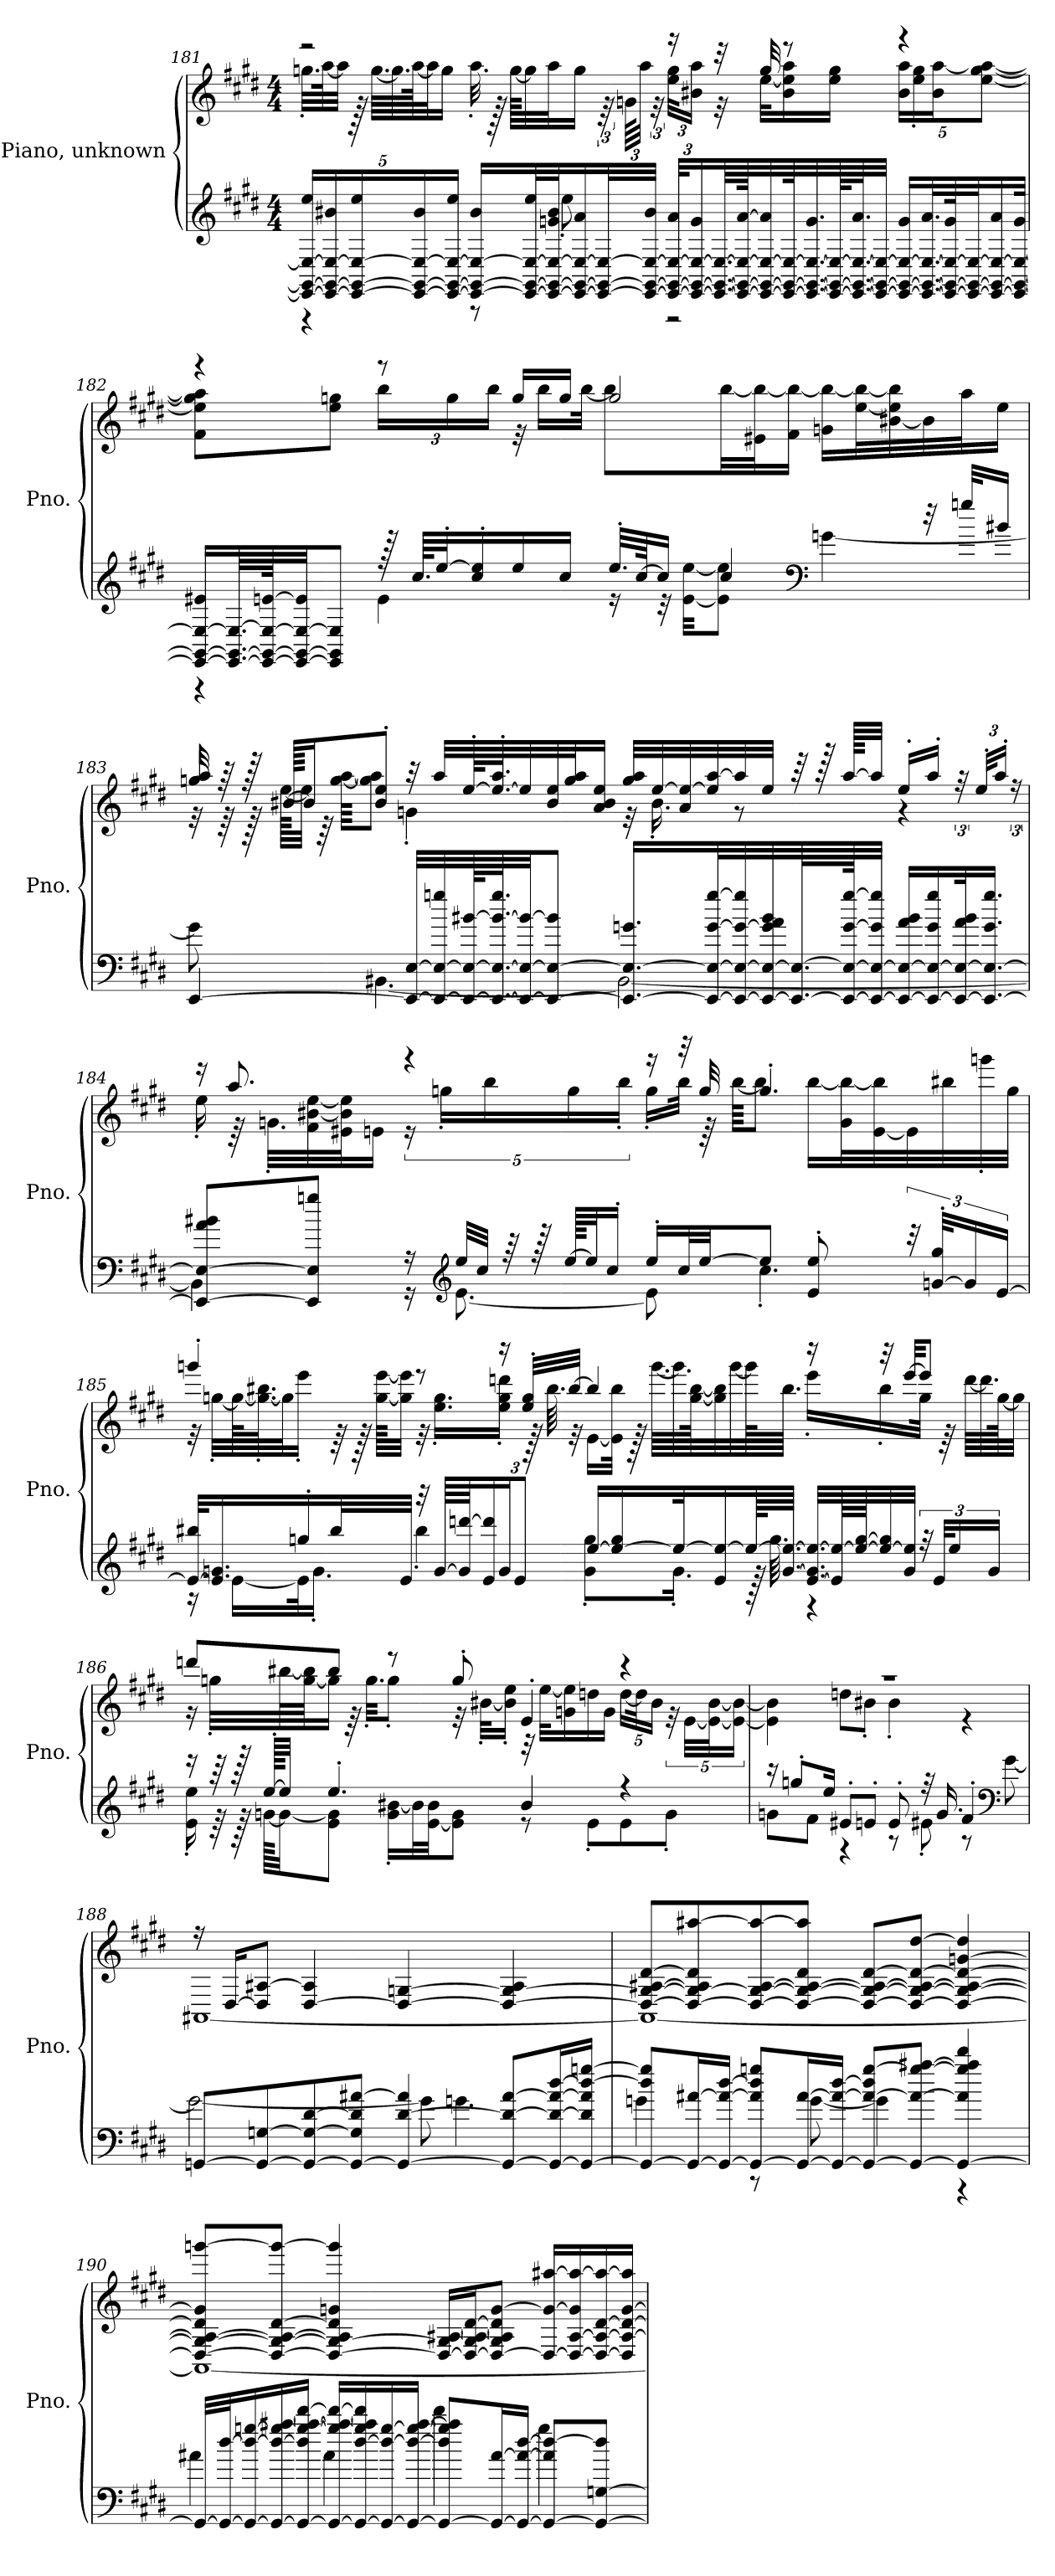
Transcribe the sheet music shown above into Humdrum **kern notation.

**kern	**kern
*part1	*part1
*staff2	*staff1
*I"Piano, unknown	*
*I'Pno.	*
!!LO:LB:g=z
*clefG2	*clefG2
*k[f#c#g#d#]	*k[f#c#g#d#]
*M4/4	*M4/4
*Xbrackettup	*
=181	=181
*^	*^
20EE/_ 20GG/_ 20E/_ 20ee/LL	4r	2r	32.ggn'\LLL
.	.	.	[64aa\K
20EE/_ 20GG/_ 20E/_ 20b#X/	.	.	.
.	.	.	32aa\JJJ]
.	.	.	128r
20EE/_ 20GG/_ 20E/_ 20ee/	.	.	.
.	.	.	[64.gg\LLLL
.	.	.	64.gg\]
.	.	.	[128aa\JK
20EE/_ 20GG/_ 20E/_ 20b#/	.	.	.
.	.	.	32aa\J]
.	.	.	16gg\JJ
20EE/_ 20GG/_ 20E/_ 20ee/JJ	.	.	.
16EE/_ 16GG/_ 16E/_ 16b#/LL	8r	.	32.aa'\
.	.	.	128r
.	.	.	[128gg\KKLLL
32EE/_ 32GG/_ 32E/_ 32ee/L	.	.	32gg\]
32EE/_ 32GG/_ 32E/_ 32gn/ 32b#/J	.	.	32aa\J
16EE/_ 16GG/_ 16E/_ 16a/	8ee'\	.	16gg\JJ
32EE/_ 32GG/_ 32E/_L	.	.	96r
.	.	.	96gn\KLLL
.	.	.	48aa\JJJ
32EE/_ 32GG/_ 32E/_ 32b#/JJJ	.	.	.
.	.	.	48r
*	*	*	*Xbrackettup
48EE/_ 48GG/_ 48E/_ 48a/KLL	2r	16r	48ee\ 48gg\KLL
24EE/_ 24GG/_ 24E/_ 24g/	.	.	24b#X\ 24aa\JJ
64.EE/_ 64.GG/_ 64.E/_LL	.	32r	32r
128EE/_ 128GG/_ 128E/_ [128a/JK	.	.	.
32EE/_ 32GG/_ 32E/_ 32a/]	.	32gg/	[32ee\KLL
64EE/_ 64GG/_ 64E/_K	.	8r	16b#\ 16ee\] 16aa\
32.EE/_ 32.GG/_ 32.E/_ 32.g/	.	.	.
128EE/_ 128GG/_ 128E/_KL	.	.	16ee\ 16gg\JJ
64.EE/_ 64.GG/_ 64.E/_ 64.a/J	.	.	.
32EE/_ 32GG/_ 32E/_JJJ	.	.	.
16EE/_ 16GG/_ 16E/_ 16g/LL	.	4r	20b#\ 20aa\LL
.	.	.	20ee\' 20gg\'
32.EE/_ 32.GG/_ 32.E/_ 32.a/L	.	.	.
.	.	.	20b#\ [20aa\J
64EE/_ 64GG/_ 64E/_ 64g/K	.	.	.
32EE/_ 32GG/_ 32E/_J	.	.	.
.	.	.	[10ee\ [10gg\ 10aa\_J
16EE/_ 16GG/_ 16E/_ 16a/	.	.	.
32EE/_ 32GG/_ 32E/_ 32g/JJk	.	.	.
!!LO:PB:g=z	!!
=182	=182	=182	=182
16EE/_ 16GG/_ 16E/_ 16e#X/LL	4r	4r	8f#\ 8ee\] 8gg\] 8aa\]L
64.EE/_ 64.GG/_ 64.E/_LL	.	.	.
128EE/_ 128GG/_ 128E/_ [128en/JK	.	.	.
32EE/_ 32GG/_ 32E/_ 32e/]JJ	.	.	.
8EE/] 8GG/] 8E/]J	.	.	8ee\ 8ggn\J
128r	4e\	8r	24bb\LL
64.cc#/KLLL	.	.	.
[32ee'/J	.	.	.
.	.	.	24gg\
16cc#/' 16ee/]'	.	.	.
.	.	.	24bb\JJ
16ee/	.	16gg/LL	32r
.	.	.	16bb\LL
16cc#/JJ	.	16gg/JJ	.
.	.	.	[32bb\JJk
32.ee'/LLL	16r	2gg/	8bb\L]
[64cc#/JK	.	.	.
16cc#/JJ]	32r	.	.
.	[32e\ [32ee\KKL	.	.
4cc#/	8e\] 8ee\]J	.	[32bb\LL
.	.	.	32e#X\ 32bb\_J
.	.	.	16f#\ 16bb\_JJ
*clefF4	*	*	*
.	[4gn\	.	16gn\ 16bb\_LL
.	.	.	[32ee\ 32bb\_L
.	.	.	[32b#X\ 32ee\] 32bb\]
32r	.	.	32b#\]
32ggn/KLL	.	.	32aa\J
16b#X/JJ	.	.	16ee\JJ
!!LO:LB:g=z	!!
=183	=183	=183	=183
[4EE/	8g\]	32ggn/ 32aa/	32r
.	.	64r	64r
.	.	128r	128r
.	.	[128b#X/KKKLL	[128ee\KKLLL
.	.	16b#/J]	32ee\JJJ]
.	.	.	64r
.	.	.	[64gg\ [64aa\KKKL
.	[4.BB#X\	8b#/' 8ee/'J	8gg\] 8aa\]J
32EE/_ [32E/LLL	.	32r	4gn'\
32EE/_ 32E/_ 32ggn/	.	32aa/LLL	.
128EE/_ 128E/_ [128b#X/KL	.	[128ee'/KL	.
64.EE/_ 64.E/_ 64.b#/_ 64.gg/J	.	64.ee/_' 64.aa/'J	.
32EE/_ 32E/_ 32b#/_JJ	.	32ee/]	.
8EE/_ 8E/_ 8b#/]J	.	32b#/ 32ee/	.
.	.	32gg/ 32aa/J	.
.	.	16a/ 16b#/ 16ee/JJ	.
16.EE/_ 16.E/_ 16.gn/LL	2BB#\_	32gg/ 32aa/LLL	32r
.	.	[32ee/	16.b#'\
.	.	32a/ 32ee/_	.
32EE/_ 32E/_ [32g/ [32gg/L	.	32ee/] [32aa/	.
32EE/_ 32E/_ 32g/_ 32gg/]	.	32aa/]	8r
32EE/_ 32E/_ 32g/] 32a/ 32b#/	.	32ee/JJJ	.
64.EE/_ 64.E/_L	.	64r	.
.	.	128r	.
128EE/_ 128E/_ [128g/ [128gg/JK	.	[128aa/KKLLL	.
32EE/_ 32E/_ 32g/] 32gg/]JJJ	.	32aa/JJJ]	.
16EE/_ 16E/_ 16a/ 16b#/LL	.	16ee'/LL	4r
16EE/_ 16E/_ 16g/ 16gg/	.	16aa'/JJ	.
*	*	*brackettup	*
32EE/_ 32E/_ 32a/ 32b#/K	.	48r	.
.	.	48ee'/KLL	.
16.EE/_ 16.E/_ 16.g/ 16.gg/JJ	.	.	.
.	.	24aa'/JJ	.
.	.	24r	.
!!LO:LB:g=z	!!
=184	=184	=184	=184
8EE/_ 8E/_ 8a/ 8b#X/L	4BB#\]	16r	16ee'\
.	.	8.aa/	64r
.	.	.	32.gn'\LLL
8EE/] 8E/] 8ggn/J	.	.	32f#\ [32b#X\ [32ee\
.	.	.	32e#X\ 32b#\] 32ee\]J
.	.	.	16en\JJ
16r	16r	4r	20r
.	.	.	20ggn'\LL
*clefG2	*	*	*
32ee/LLL	[8.e\	.	.
32cc#/JJJ	.	.	.
.	.	.	20bb\
64r	.	.	.
128r	.	.	.
[128ee/KKLLL	.	.	.
.	.	.	20gg\
32ee/J]	.	.	.
16cc#'/JJ	.	.	.
.	.	.	20bb'\JJ
16ee'/LL	8e\]	16r	16gg'\LL
32cc#/L	.	32r	32bb\JJk
[32ee/JJ	.	32gg/	64r
.	.	.	[64bb\KKKL
8ee/J]	4.cc#'\	4.gg'/	8bb\J]
8e/' 8ee/'	.	.	[16bb\LL
.	.	.	32g\ 32bb\_L
.	.	.	[32e\ 32bb\]
*brackettup	*	*	*
48r	.	.	32e\]
[48gn/' 48gg/'KLL	.	.	.
.	.	.	32bb#X\
24g/]	.	.	.
.	.	.	32gggn'\
[24e/JJ	.	.	.
.	.	.	32gg\JJJ
!!LO:LB:g=z	!!
=185	=185	=185	=185
32e/_ 32bb#X/KLL	16r	4gggn'/	32r
16.e/] 16.gn/	.	.	[32ggn'\LLL
.	[16e\LL	.	128gg\KL_
.	.	.	64.gg\_' 64.bb#X\'J
.	.	.	32gg\J]
16ggn'/	32e\K]	.	16eee'\JJ
.	16.g'\JJ	.	.
32bb#/L	.	.	64r
.	.	.	128r
.	.	.	[128gg\ [128eee\KKLLL
32e/JJJ	.	.	32gg\] 32eee\]JJJ
32r	4bb#'\	8r	32r
[64g/LLLL	.	.	16.ee\' 16.gg\'LL
64g/] [64dddn/JJ	.	.	.
16e/ 16ddd/]	.	.	.
*Xbrackettup	*	*	*
24g/J	.	16r	16ee\' 16gg\' 16dddn\'JJ
12e/J	.	.	.
.	.	32ee/' 32gg/'LLL	128r
.	.	.	64.bb#\
.	.	[32bb#/JJJ	32r
[16ee/LL	8g\' 8gg\'L	4bb#/]	[16e\LL
16ee/_ 16gg/	.	.	32e\] 32bb#\JJk
.	.	.	128r
.	.	.	[64.ggg\LLLL
32ee/K_	16.g'\Jk	.	64.ggg\]
.	.	.	[128gg\ [128bb#\JK
16e/ 16ee/_	.	.	32gg\] 32bb#\]
.	.	.	[32ggg\
128ee/KLL_	128r	.	128ggg\KL]
[64.g/ 64.ee/_JJJJ	64.gg\	.	64.bb#\JJJJ
[32.e/ 32.g/] 32.ee/_LLL	4r	16r	16eee'\LL
128e/] 128ee/_LL	.	.	.
128ee/_ [128gg/JJ	.	.	.
32ee/_ 32gg/]	.	32r	16bb#'\
32g/ 32ee/]JJJ	.	[32eee/KKL	.
*brackettup	*	*	*
48r	.	8eee/J]	32gg\JJk
48e/KLL	.	.	.
.	.	.	64r
24ee/	.	.	.
.	.	.	[64ddd\LLLL
.	.	.	64.ddd\]
24g/JJ	.	.	.
.	.	.	[128gg\JK
.	.	.	32gg\JJJ]
!!LO:LB:g=z	!!
=186	=186	=186	=186
16r	16e\' 16ee\'	8dddn/L	16r
64r	64r	.	32ggn'\LLL
128r	128r	.	.
[128ee'/KKLLL	[128gn\KKLLL	.	.
32ee/JJJ]	32g\JJ_	.	[64bb#X\L
.	.	.	[64gg\ 64bb#\]JJ
4.ee'/	8e\ 8g\]J	8bb#/J	16gg\JJ]
.	.	.	64r
.	.	.	32.gg'\KKL
.	16g\' [16b#X\'LL	8r	8gg'\J
.	32b#\L]	.	.
.	[32e\ 32b#\JJ	.	.
.	8e\] 8g\J	8gg'/	32r
.	.	.	[32b#X'\KLL
.	.	.	16b#\]' 16ee\'JJ
4b#/	8r	4e'/	32r
.	.	.	[32ee\KLL
.	.	.	16gn\ 16ee\]
.	8e'\L	.	16ddn\
.	.	.	16g\JJ
4r	8e\	4r	[20dd\LL
.	.	.	40dd\K]
.	.	.	20b#\JJ
.	8g'\J	.	40r
.	.	.	[40e\LLL
.	.	.	40e\_ [40b#\J
.	.	.	20e\_ 20b#\_JJ
!!LO:LB:g=z	!!
=187	=187	=187	=187
16r	8gn\L	1r	4e\] 4b#\]
8ggn'/L	.	.	.
.	8f#\J	.	.
16ee/Jk	.	.	.
8e#X'/L	4r	.	8ddn\L
8en'/J	.	.	8b#X'\J
8e'/	8r	.	4b#'\
32r	8e#X'\	.	.
16.g/	.	.	.
4f#'/	8r	.	4r
*clefF4	*	*	*
.	[8g\	.	.
=188	=188	=188	=188
[8GGn/L	2g\_	16r	[1AA#X
.	.	[16D#/KL	.
8GG/_ [8Gn/	.	8D#/] [8A#X/J	.
8GG/_ 8G/_ [8d#/	.	[4D#/ 4A#/]	.
8GG/_ 8G/] 8d#/] [8a#X/J	.	.	.
4GG/_ [4d#/ 4a#/]	8g\]	4D#/_ [4Gn/	.
.	4.gn\	.	.
8GG/_ 8d#/_ [8a#/L	.	4D#/_ 4G/_ 4A#/	.
16GG/_ 16d#/_ 16a#/_ [16dd#/L	.	.	.
16GG/_ 16d#/] 16a#/] 16dd#/_ [16ggn/JJ	.	.	.
!!LO:PB:g=z	!!
=189	=189	=189	=189
8GG/_ 8dd#/] 8gg/]L	4gn\	8D#/_ 8G/_ [8A#X/ [8d#/L	1AA#_
16GG/_ [16a#X/L	.	8D#/_ 8G/_ 8A#/] 8d#/] [8aa#X/	.
16GG/_ 16a#/_ [16dd#/JJ	.	.	.
8GG/_ 8a#/] 8dd#/] 8ggn/L	8r	8D#/_ 8G/_ [8A#/ 8aa#/_	.
16GG/_ [16a#/L	[8g\	8D#/_ 8G/_ 8A#/_ 8d#/ 8aa#/]J	.
16GG/_ 16a#/_ [16dd#/JJ	.	.	.
8GG/_ 8a#/_ 8dd#/] [8gg/L	4g\]	8D#/_ 8G/_ 8A#/_ [8d#/L	.
8GG/_ 8a#/_ 8gg/_ [8aa#X/J	.	8D#/_ 8G/_ 8A#/_ 8d#/_ [8dd#/J	.
4GG/_ 4a#/] 4gg/] 4aa#/] 4ddd#/	4r	4D#/_ 4G/_ 4A#/_ 4d#/_ [4gn/ 4dd#/]	.
!!LO:LB:g=z	!!
=190	=190	=190	=190
32GG/LLL_	4a#X\	8D#/_ 8G/_ 8A#/_ 8d#/] 8g/] [8gggn/L	1AA#_
32GG/_ [32dd#/J	.	.	.
16GG/_ 16dd#/_ [16ggn/	.	.	.
16GG/_ 16dd#/_ 16gg/_ [16aa#X/	.	8D#/_ 8G/_ 8A#/_ [8d#/ 8ggg/_J	.
16GG/_ 16dd#/] 16gg/_ 16aa#/_ [16ddd#/JJ	.	.	.
16GG/_ 16gg/_ 16aa#/_ 16ddd#/_LL	4a#\	4D#/_ 4G/_ 4A#/] 4d#/] 4gn/ 4ggg/]	.
16GG/_ [16dd#/ 16gg/] 16aa#/] 16ddd#/]	.	.	.
16GG/_ 16dd#/_ [16gg/	.	.	.
16GG/_ 16dd#/_ 16gg/_ [16aa#/JJ	.	.	.
8GG/_ 8dd#/] 8gg/] 8aa#/]L	4ddd#\	16D#/_ 16G/_ [16A#X/LL	.
.	.	16D#/_ 16G/_ 16A#/_ [16d#/J	.
16GG/_ [16a#/L	.	8D#/_ 8G/] 8A#/] 8d#/] [8g/J	.
16GG/_ 16a#/_ [16dd#/JJ	.	.	.
8GG/_ 8a#/] 8dd#/_L	4gg\	16D#/_ 16g/_ [16aa#X/LL	.
.	.	16D#/_ [16A#/ 16g/] 16aa#/_	.
8GG/_ [8Gn/ 8dd#/]J	.	16D#/_ 16A#/_ [16d#/ 16aa#/_	.
.	.	16D#/] 16A#/_ 16d#/_ [16g/ 16aa#/]JJ	.
*v	*v	*	*
*	*v	*v
=	=
*-	*-
